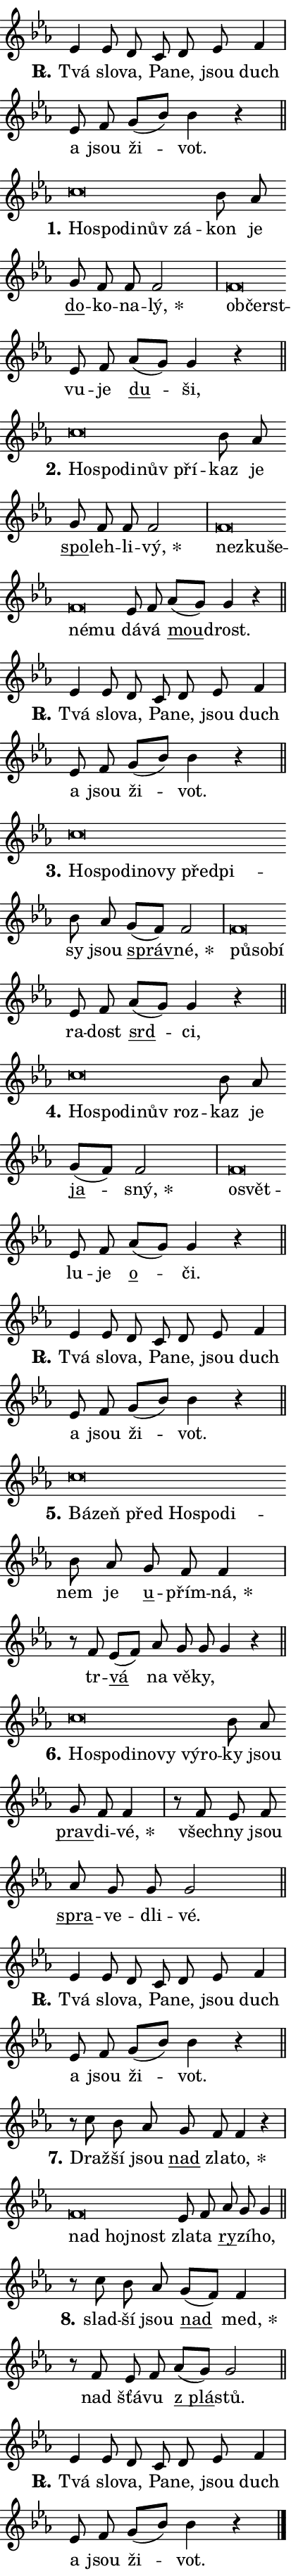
\version "2.24.0"
\header { tagline = "" }
\paper {
  indent = 0\cm
  top-margin = 0\cm
  right-margin = 0.13\cm % to fit lyric hyphens
  bottom-margin = 0\cm
  left-margin = 0\cm
  paper-width = 7\cm
  page-breaking = #ly:one-page-breaking
  system-system-spacing.basic-distance = #11
  score-system-spacing.basic-distance = #11
  ragged-last = ##f
}


%% Author: Thomas Morley
%% https://lists.gnu.org/archive/html/lilypond-user/2020-05/msg00002.html
#(define (line-position grob)
"Returns position of @var[grob} in current system:
   @code{'start}, if at first time-step
   @code{'end}, if at last time-step
   @code{'middle} otherwise
"
  (let* ((col (ly:item-get-column grob))
         (ln (ly:grob-object col 'left-neighbor))
         (rn (ly:grob-object col 'right-neighbor))
         (col-to-check-left (if (ly:grob? ln) ln col))
         (col-to-check-right (if (ly:grob? rn) rn col))
         (break-dir-left
           (and
             (ly:grob-property col-to-check-left 'non-musical #f)
             (ly:item-break-dir col-to-check-left)))
         (break-dir-right
           (and
             (ly:grob-property col-to-check-right 'non-musical #f)
             (ly:item-break-dir col-to-check-right))))
        (cond ((eqv? 1 break-dir-left) 'start)
              ((eqv? -1 break-dir-right) 'end)
              (else 'middle))))

#(define (tranparent-at-line-position vctor)
  (lambda (grob)
  "Relying on @code{line-position} select the relevant enry from @var{vctor}.
Used to determine transparency,"
    (case (line-position grob)
      ((end) (not (vector-ref vctor 0)))
      ((middle) (not (vector-ref vctor 1)))
      ((start) (not (vector-ref vctor 2))))))

noteHeadBreakVisibility =
#(define-music-function (break-visibility)(vector?)
"Makes @code{NoteHead}s transparent relying on @var{break-visibility}"
#{
  \override NoteHead.transparent =
    #(tranparent-at-line-position break-visibility)
#})

#(define delete-ledgers-for-transparent-note-heads
  (lambda (grob)
    "Reads whether a @code{NoteHead} is transparent.
If so this @code{NoteHead} is removed from @code{'note-heads} from
@var{grob}, which is supposed to be @code{LedgerLineSpanner}.
As a result ledgers are not printed for this @code{NoteHead}"
    (let* ((nhds-array (ly:grob-object grob 'note-heads))
           (nhds-list
             (if (ly:grob-array? nhds-array)
                 (ly:grob-array->list nhds-array)
                 '()))
           ;; Relies on the transparent-property being done before
           ;; Staff.LedgerLineSpanner.after-line-breaking is executed.
           ;; This is fragile ...
           (to-keep
             (remove
               (lambda (nhd)
                 (ly:grob-property nhd 'transparent #f))
               nhds-list)))
      ;; TODO find a better method to iterate over grob-arrays, similiar
      ;; to filter/remove etc for lists
      ;; For now rebuilt from scratch
      (set! (ly:grob-object grob 'note-heads)  '())
      (for-each
        (lambda (nhd)
          (ly:pointer-group-interface::add-grob grob 'note-heads nhd))
        to-keep))))

squashNotes = {
  \override NoteHead.X-extent = #'(-0.2 . 0.2)
  \override NoteHead.Y-extent = #'(-0.75 . 0)
  \override NoteHead.stencil =
    #(lambda (grob)
       (let ((pos (ly:grob-property grob 'staff-position)))
         (begin
           (if (< pos -7) (display "ERROR: Lower brevis then expected\n") (display ""))
           (if (<= pos -6) ly:text-interface::print ly:note-head::print))))
}
unSquashNotes = {
  \revert NoteHead.X-extent
  \revert NoteHead.Y-extent
  \revert NoteHead.stencil
}

hideNotes = \noteHeadBreakVisibility #begin-of-line-visible
unHideNotes = \noteHeadBreakVisibility #all-visible

% work-around for resetting accidentals
% https://lilypond.org/doc/v2.23/Documentation/notation/displaying-rhythms#unmetered-music
cadenzaMeasure = {
  \cadenzaOff
  \partial 1024 s1024
  \cadenzaOn
}

#(define-markup-command (accent layout props text) (markup?)
  "Underline accented syllable"
  (interpret-markup layout props
    #{\markup \override #'(offset . 4.3) \underline { #text }#}))

responsum = \markup \concat {
  "R" \hspace #-1.05 \path #0.1 #'((moveto 0 0.07) (lineto 0.9 0.8)) \hspace #0.05 "."
}

spaceSize = #0.6828661417322834 % exact space size for TeX Gyre Schola

\layout {
  \context {
    \Staff
    \remove "Time_signature_engraver"
    \override LedgerLineSpanner.after-line-breaking = #delete-ledgers-for-transparent-note-heads
  }
  \context {
    \Lyrics {
      \override LyricSpace.minimum-distance = \spaceSize
      \override LyricText.font-name = #"TeX Gyre Schola"
      \override LyricText.font-size = 1
      \override StanzaNumber.font-name = #"TeX Gyre Schola Bold"
      \override StanzaNumber.font-size = 1
    }
  }
  \context {
    \Score 
    \override NoteHead.text =
      #(lambda (grob) 
        (let ((pos (ly:grob-property grob 'staff-position)))
          #{\markup {
            \combine
              \halign #-0.55 \raise #(if (= pos -6) 0 0.5) \override #'(thickness . 2) \draw-line #'(3.2 . 0)
              \musicglyph "noteheads.sM1"
          }#}))
  }
}

% magnetic-lyrics.ily
%
%   written by
%     Jean Abou Samra <jean@abou-samra.fr>
%     Werner Lemberg <wl@gnu.org>
%
%   adapted by
%     Jiri Hon <jiri.hon@gmail.com>
%
% Version 2022-Apr-15

% https://www.mail-archive.com/lilypond-user@gnu.org/msg149350.html

#(define (Left_hyphen_pointer_engraver context)
   "Collect syllable-hyphen-syllable occurrences in lyrics and store
them in properties.  This engraver only looks to the left.  For
example, if the lyrics input is @code{foo -- bar}, it does the
following.

@itemize @bullet
@item
Set the @code{text} property of the @code{LyricHyphen} grob between
@q{foo} and @q{bar} to @code{foo}.

@item
Set the @code{left-hyphen} property of the @code{LyricText} grob with
text @q{foo} to the @code{LyricHyphen} grob between @q{foo} and
@q{bar}.
@end itemize

Use this auxiliary engraver in combination with the
@code{lyric-@/text::@/apply-@/magnetic-@/offset!} hook."
   (let ((hyphen #f)
         (text #f))
     (make-engraver
      (acknowledgers
       ((lyric-syllable-interface engraver grob source-engraver)
        (set! text grob)))
      (end-acknowledgers
       ((lyric-hyphen-interface engraver grob source-engraver)
        ;(when (not (grob::has-interface grob 'lyric-space-interface))
          (set! hyphen grob)));)
      ((stop-translation-timestep engraver)
       (when (and text hyphen)
         (ly:grob-set-object! text 'left-hyphen hyphen))
       (set! text #f)
       (set! hyphen #f)))))

#(define (lyric-text::apply-magnetic-offset! grob)
   "If the space between two syllables is less than the value in
property @code{LyricText@/.details@/.squash-threshold}, move the right
syllable to the left so that it gets concatenated with the left
syllable.

Use this function as a hook for
@code{LyricText@/.after-@/line-@/breaking} if the
@code{Left_@/hyphen_@/pointer_@/engraver} is active."
   (let ((hyphen (ly:grob-object grob 'left-hyphen #f)))
     (when hyphen
       (let ((left-text (ly:spanner-bound hyphen LEFT)))
         (when (grob::has-interface left-text 'lyric-syllable-interface)
           (let* ((common (ly:grob-common-refpoint grob left-text X))
                  (this-x-ext (ly:grob-extent grob common X))
                  (left-x-ext
                   (begin
                     ;; Trigger magnetism for left-text.
                     (ly:grob-property left-text 'after-line-breaking)
                     (ly:grob-extent left-text common X)))
                  ;; `delta` is the gap width between two syllables.
                  (delta (- (interval-start this-x-ext)
                            (interval-end left-x-ext)))
                  (details (ly:grob-property grob 'details))
                  (threshold (assoc-get 'squash-threshold details 0.2)))
             (when (< delta threshold)
               (let* (;; We have to manipulate the input text so that
                      ;; ligatures crossing syllable boundaries are not
                      ;; disabled.  For languages based on the Latin
                      ;; script this is essentially a beautification.
                      ;; However, for non-Western scripts it can be a
                      ;; necessity.
                      (lt (ly:grob-property left-text 'text))
                      (rt (ly:grob-property grob 'text))
                      (is-space (grob::has-interface hyphen 'lyric-space-interface))
                      (space (if is-space " " ""))
                      (extra-delta (if is-space spaceSize 0))
                      ;; Append new syllable.
                      (ltrt-space (if (and (string? lt) (string? rt))
                                (string-append lt space rt)
                                (make-concat-markup (list lt space rt))))
                      ;; Right-align `ltrt` to the right side.
                      (ltrt-space-markup (grob-interpret-markup
                               grob
                               (make-translate-markup
                                (cons (interval-length this-x-ext) 0)
                                (make-right-align-markup ltrt-space)))))
                 (begin
                   ;; Don't print `left-text`.
                   (ly:grob-set-property! left-text 'stencil #f)
                   ;; Set text and stencil (which holds all collected
                   ;; syllables so far) and shift it to the left.
                   (ly:grob-set-property! grob 'text ltrt-space)
                   (ly:grob-set-property! grob 'stencil ltrt-space-markup)
                   (ly:grob-translate-axis! grob (- (- delta extra-delta)) X))))))))))


#(define (lyric-hyphen::displace-bounds-first grob)
   ;; Make very sure this callback isn't triggered too early.
   (let ((left (ly:spanner-bound grob LEFT))
         (right (ly:spanner-bound grob RIGHT)))
     (ly:grob-property left 'after-line-breaking)
     (ly:grob-property right 'after-line-breaking)
     (ly:lyric-hyphen::print grob)))

squashThreshold = #0.4

\layout {
  \context {
    \Lyrics
    \consists #Left_hyphen_pointer_engraver
    \override LyricText.after-line-breaking =
      #lyric-text::apply-magnetic-offset!
    \override LyricHyphen.stencil = #lyric-hyphen::displace-bounds-first
    \override LyricText.details.squash-threshold = \squashThreshold
    \override LyricHyphen.minimum-distance = 0
    \override LyricHyphen.minimum-length = \squashThreshold
  }
}

squashText = \override LyricText.details.squash-threshold = 9999
unSquashText = \override LyricText.details.squash-threshold = \squashThreshold

leftText = \override LyricText.self-alignment-X = #LEFT
unLeftText = \revert LyricText.self-alignment-X

starOffset = #(lambda (grob) 
                (let ((x_offset (ly:self-alignment-interface::aligned-on-x-parent grob)))
                  (if (= x_offset 0) 0 (+ x_offset 1.2))))

star = #(define-music-function (syllable)(string?)
"Append star separator at the end of a syllable"
#{
  \once \override LyricText.X-offset = #starOffset
  \lyricmode { \markup {
    #syllable
    \override #'((font-name . "TeX Gyre Schola Bold")) \hspace #0.2 \lower #0.65 \larger "*"
  } }
#})

starAccent = #(define-music-function (syllable)(string?)
"Append star separator at the end of a syllable and make accent"
#{
  \once \override LyricText.X-offset = #starOffset
  \lyricmode { \markup {
    \accent #syllable
    \override #'((font-name . "TeX Gyre Schola Bold")) \hspace #0.2 \lower #0.65 \larger "*"
  } }
#})

breath = #(define-music-function (syllable)(string?)
"Append breathing indicator at the end of a syllable"
#{
  \lyricmode { \markup { #syllable "+" } }
#})

optionalBreath = #(define-music-function (syllable)(string?)
"Append optional breathing indicator at the end of a syllable"
#{
  \lyricmode { \markup { #syllable "(+)" } }
#})


\score {
    <<
        \new Voice = "melody" { \cadenzaOn \key es \major \relative { es'4 es8 d c d es f4 \cadenzaMeasure \bar "|" es8 f \bar "" g[( bes)] bes4 r \cadenzaMeasure \bar "||" \break } }
        \new Lyrics \lyricsto "melody" { \lyricmode { \set stanza = \responsum
Tvá slo -- va, Pa -- ne, jsou duch a jsou ži -- vot. } }
    >>
    \layout {}
}

\score {
    <<
        \new Voice = "melody" { \cadenzaOn \key es \major \relative { \squashNotes c''\breve*1/16 \hideNotes \breve*1/16 \bar "" \breve*1/16 \bar "" \breve*1/16 \breve*1/16 \bar "" \unHideNotes \unSquashNotes bes8 as \bar "" g f f f2 \cadenzaMeasure \bar "|" \squashNotes f\breve*1/16 \hideNotes \breve*1/16 \bar "" \unHideNotes \unSquashNotes es8 f \bar "" as[( g)] g4 r \cadenzaMeasure \bar "||" \break } }
        \new Lyrics \lyricsto "melody" { \lyricmode { \set stanza = "1."
\leftText Ho -- \squashText spo -- di -- nův zá -- \unLeftText \unSquashText kon je \markup \accent do -- ko -- na -- \star lý, \leftText ob -- \squashText čerst -- \unLeftText \unSquashText vu -- je \markup \accent du -- ši, } }
    >>
    \layout {}
}

\score {
    <<
        \new Voice = "melody" { \cadenzaOn \key es \major \relative { \squashNotes c''\breve*1/16 \hideNotes \breve*1/16 \bar "" \breve*1/16 \bar "" \breve*1/16 \breve*1/16 \bar "" \unHideNotes \unSquashNotes bes8 as \bar "" g f f f2 \cadenzaMeasure \bar "|" \squashNotes f\breve*1/16 \hideNotes \breve*1/16 \bar "" \breve*1/16 \bar "" \breve*1/16 \breve*1/16 \bar "" \unHideNotes \unSquashNotes es8 f \bar "" as[( g)] g4 r \cadenzaMeasure \bar "||" \break } }
        \new Lyrics \lyricsto "melody" { \lyricmode { \set stanza = "2."
\leftText Ho -- \squashText spo -- di -- nův pří -- \unLeftText \unSquashText kaz je \markup \accent spo -- leh -- li -- \star vý, \leftText ne -- \squashText zku -- še -- né -- mu \unLeftText \unSquashText dá -- vá \markup \accent mou -- drost. } }
    >>
    \layout {}
}

\score {
    <<
        \new Voice = "melody" { \cadenzaOn \key es \major \relative { es'4 es8 d c d es f4 \cadenzaMeasure \bar "|" es8 f \bar "" g[( bes)] bes4 r \cadenzaMeasure \bar "||" \break } }
        \new Lyrics \lyricsto "melody" { \lyricmode { \set stanza = \responsum
Tvá slo -- va, Pa -- ne, jsou duch a jsou ži -- vot. } }
    >>
    \layout {}
}

\score {
    <<
        \new Voice = "melody" { \cadenzaOn \key es \major \relative { \squashNotes c''\breve*1/16 \hideNotes \breve*1/16 \bar "" \breve*1/16 \bar "" \breve*1/16 \bar "" \breve*1/16 \bar "" \breve*1/16 \breve*1/16 \bar "" \unHideNotes \unSquashNotes bes8 as \bar "" g[( f)] f2 \cadenzaMeasure \bar "|" \squashNotes f\breve*1/16 \hideNotes \breve*1/16 \breve*1/16 \bar "" \unHideNotes \unSquashNotes es8 f \bar "" as[( g)] g4 r \cadenzaMeasure \bar "||" \break } }
        \new Lyrics \lyricsto "melody" { \lyricmode { \set stanza = "3."
\leftText Ho -- \squashText spo -- di -- no -- vy před -- pi -- \unLeftText \unSquashText sy jsou \markup \accent správ -- \star né, \leftText pů -- \squashText so -- bí \unLeftText \unSquashText ra -- dost \markup \accent srd -- ci, } }
    >>
    \layout {}
}

\score {
    <<
        \new Voice = "melody" { \cadenzaOn \key es \major \relative { \squashNotes c''\breve*1/16 \hideNotes \breve*1/16 \bar "" \breve*1/16 \bar "" \breve*1/16 \breve*1/16 \bar "" \unHideNotes \unSquashNotes bes8 as \bar "" g[( f)] f2 \cadenzaMeasure \bar "|" \squashNotes f\breve*1/16 \hideNotes \breve*1/16 \bar "" \unHideNotes \unSquashNotes es8 f \bar "" as[( g)] g4 r \cadenzaMeasure \bar "||" \break } }
        \new Lyrics \lyricsto "melody" { \lyricmode { \set stanza = "4."
\leftText Ho -- \squashText spo -- di -- nův roz -- \unLeftText \unSquashText kaz je \markup \accent ja -- \star sný, \leftText o -- \squashText svět -- \unLeftText \unSquashText lu -- je \markup \accent o -- či. } }
    >>
    \layout {}
}

\score {
    <<
        \new Voice = "melody" { \cadenzaOn \key es \major \relative { es'4 es8 d c d es f4 \cadenzaMeasure \bar "|" es8 f \bar "" g[( bes)] bes4 r \cadenzaMeasure \bar "||" \break } }
        \new Lyrics \lyricsto "melody" { \lyricmode { \set stanza = \responsum
Tvá slo -- va, Pa -- ne, jsou duch a jsou ži -- vot. } }
    >>
    \layout {}
}

\score {
    <<
        \new Voice = "melody" { \cadenzaOn \key es \major \relative { \squashNotes c''\breve*1/16 \hideNotes \breve*1/16 \bar "" \breve*1/16 \bar "" \breve*1/16 \bar "" \breve*1/16 \breve*1/16 \bar "" \unHideNotes \unSquashNotes bes8 as \bar "" g f f4 \cadenzaMeasure \bar "|" r8 f es8[( f)] \bar "" as g g g4 r \cadenzaMeasure \bar "||" \break } }
        \new Lyrics \lyricsto "melody" { \lyricmode { \set stanza = "5."
\leftText Bá -- \squashText zeň před Ho -- spo -- di -- \unLeftText \unSquashText nem je \markup \accent u -- přím -- \star ná, tr -- \markup \accent vá na vě -- ky, \repeat unfold 1 { \skip 1 } } }
    >>
    \layout {}
}

\score {
    <<
        \new Voice = "melody" { \cadenzaOn \key es \major \relative { \squashNotes c''\breve*1/16 \hideNotes \breve*1/16 \bar "" \breve*1/16 \bar "" \breve*1/16 \bar "" \breve*1/16 \bar "" \breve*1/16 \breve*1/16 \bar "" \unHideNotes \unSquashNotes bes8 as \bar "" g f f4 \cadenzaMeasure \bar "|" r8 f es8 f \bar "" as g g g2 \cadenzaMeasure \bar "||" \break } }
        \new Lyrics \lyricsto "melody" { \lyricmode { \set stanza = "6."
\leftText Ho -- \squashText spo -- di -- no -- vy vý -- ro -- \unLeftText \unSquashText ky jsou \markup \accent prav -- di -- \star vé, všech -- ny jsou \markup \accent spra -- ve -- dli -- vé. } }
    >>
    \layout {}
}

\score {
    <<
        \new Voice = "melody" { \cadenzaOn \key es \major \relative { es'4 es8 d c d es f4 \cadenzaMeasure \bar "|" es8 f \bar "" g[( bes)] bes4 r \cadenzaMeasure \bar "||" \break } }
        \new Lyrics \lyricsto "melody" { \lyricmode { \set stanza = \responsum
Tvá slo -- va, Pa -- ne, jsou duch a jsou ži -- vot. } }
    >>
    \layout {}
}

\score {
    <<
        \new Voice = "melody" { \cadenzaOn \key es \major \relative { r8 c'' bes8 as \bar "" g f f4 r \cadenzaMeasure \bar "|" \squashNotes f\breve*1/16 \hideNotes \breve*1/16 \breve*1/16 \bar "" \unHideNotes \unSquashNotes es8 f \bar "" as g g4 \cadenzaMeasure \bar "||" \break } }
        \new Lyrics \lyricsto "melody" { \lyricmode { \set stanza = "7."
Draž -- ší jsou \markup \accent nad zla -- \star to, \leftText nad \squashText hoj -- nost \unLeftText \unSquashText zla -- ta \markup \accent ry -- zí -- ho, } }
    >>
    \layout {}
}

\score {
    <<
        \new Voice = "melody" { \cadenzaOn \key es \major \relative { r8 c'' bes8 as \bar "" g[( f)] f4 \cadenzaMeasure \bar "|" r8 f es8 f \bar "" as[( g)] g2 \cadenzaMeasure \bar "||" \break } }
        \new Lyrics \lyricsto "melody" { \lyricmode { \set stanza = "8."
slad -- ší jsou \markup \accent nad \star med, nad šťá -- vu \markup \accent "z plá" -- stů. } }
    >>
    \layout {}
}

\score {
    <<
        \new Voice = "melody" { \cadenzaOn \key es \major \relative { es'4 es8 d c d es f4 \cadenzaMeasure \bar "|" es8 f \bar "" g[( bes)] bes4 r \cadenzaMeasure \bar "||" \break } \bar "|." }
        \new Lyrics \lyricsto "melody" { \lyricmode { \set stanza = \responsum
Tvá slo -- va, Pa -- ne, jsou duch a jsou ži -- vot. } }
    >>
    \layout {}
}
